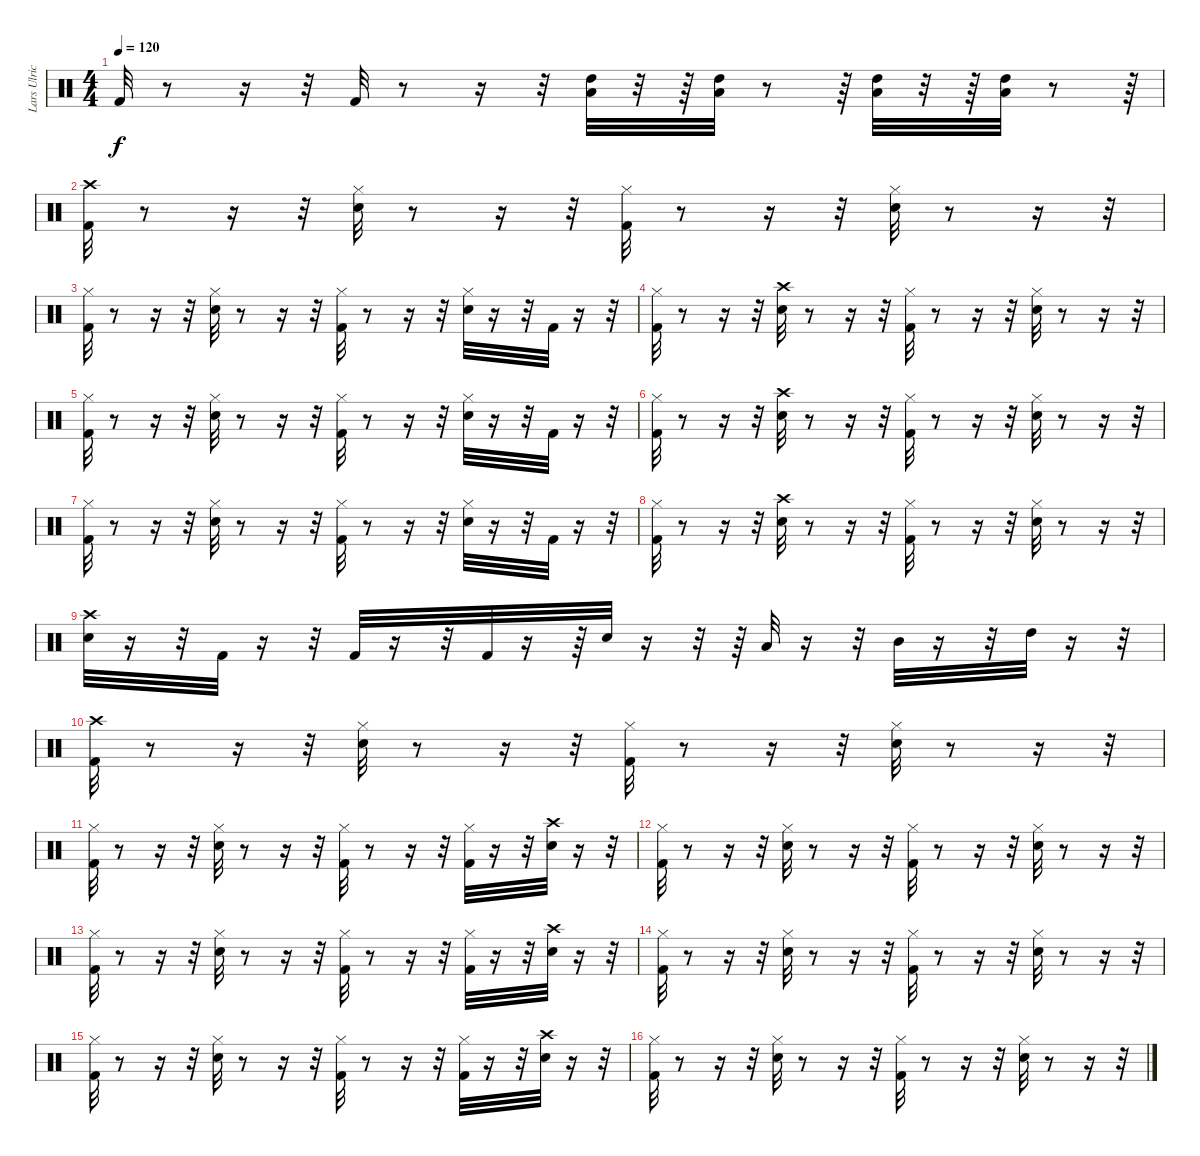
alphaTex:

\track ("Lars Ulrich" "Lars Ulric") {instrument percussion}
\staff {score}
\articulation defaults
\ts (4 4)
\tempo 120
\clef neutral
\ks c "Kick (hit) 2".32{dy f}
r.8 r.16 r.32 "Kick (hit) 2".32 r.8 r.16 r.32 ("High Tom (hit)" "Low Tom (hit)").32 r.32 r.64 ("High Tom (hit)" "Low Tom (hit)").32 r.8 r.64 ("Low Tom (hit)" "High Tom (hit)").32 r.32 r.64 ("Low Tom (hit)" "High Tom (hit)").32 r.8 r.64 |
("Kick (hit) 2" "Crash high (hit)").32 r.8 r.16 r.32 ("Hi-Hat (closed)" "Snare (hit) 2").32 r.8 r.16 r.32 ("Kick (hit) 2" "Hi-Hat (closed)").32 r.8 r.16 r.32 ("Snare (hit) 2" "Hi-Hat (closed)").32 r.8 r.16 r.32 |
("Kick (hit) 2" "Hi-Hat (closed)").32 r.8 r.16 r.32 ("Snare (hit) 2" "Hi-Hat (closed)").32 r.8 r.16 r.32 ("Kick (hit) 2" "Hi-Hat (closed)").32 r.8 r.16 r.32 ("Snare (hit) 2" "Hi-Hat (closed)").32 r.16 r.32 "Kick (hit) 2".32 r.16 r.32 |
("Kick (hit) 2" "Hi-Hat (closed)").32 r.8 r.16 r.32 ("Crash high (hit)" "Snare (hit) 2").32 r.8 r.16 r.32 ("Kick (hit) 2" "Hi-Hat (closed)").32 r.8 r.16 r.32 ("Snare (hit) 2" "Hi-Hat (closed)").32 r.8 r.16 r.32 |
("Kick (hit) 2" "Hi-Hat (closed)").32 r.8 r.16 r.32 ("Snare (hit) 2" "Hi-Hat (closed)").32 r.8 r.16 r.32 ("Kick (hit) 2" "Hi-Hat (closed)").32 r.8 r.16 r.32 ("Snare (hit) 2" "Hi-Hat (closed)").32 r.16 r.32 "Kick (hit) 2".32 r.16 r.32 |
("Kick (hit) 2" "Hi-Hat (closed)").32 r.8 r.16 r.32 ("Snare (hit) 2" "Crash high (hit)").32 r.8 r.16 r.32 ("Kick (hit) 2" "Hi-Hat (closed)").32 r.8 r.16 r.32 ("Snare (hit) 2" "Hi-Hat (closed)").32 r.8 r.16 r.32 |
("Kick (hit) 2" "Hi-Hat (closed)").32 r.8 r.16 r.32 ("Snare (hit) 2" "Hi-Hat (closed)").32 r.8 r.16 r.32 ("Kick (hit) 2" "Hi-Hat (closed)").32 r.8 r.16 r.32 ("Snare (hit) 2" "Hi-Hat (closed)").32 r.16 r.32 "Kick (hit) 2".32 r.16 r.32 |
("Kick (hit) 2" "Hi-Hat (closed)").32 r.8 r.16 r.32 ("Snare (hit) 2" "Crash high (hit)").32 r.8 r.16 r.32 ("Kick (hit) 2" "Hi-Hat (closed)").32 r.8 r.16 r.32 ("Snare (hit) 2" "Hi-Hat (closed)").32 r.8 r.16 r.32 |
("Snare (hit) 2" "Crash high (hit)").32 r.16 r.32 "Kick (hit) 2".32 r.16 r.32 "Kick (hit) 2".32 r.16 r.32 "Kick (hit) 2".32 r.16 r.64 "Snare (hit) 2".32 r.16 r.32 r.64 "Low Tom (hit)".32 r.16 r.32 "Mid Tom (hit)".32 r.16 r.32 "High Tom (hit)".32 r.16 r.32 |
("Crash high (hit)" "Kick (hit) 2").32 r.8 r.16 r.32 ("Hi-Hat (closed)" "Snare (hit) 2").32 r.8 r.16 r.32 ("Hi-Hat (closed)" "Kick (hit) 2").32 r.8 r.16 r.32 ("Hi-Hat (closed)" "Snare (hit) 2").32 r.8 r.16 r.32 |
("Kick (hit) 2" "Hi-Hat (closed)").32 r.8 r.16 r.32 ("Snare (hit) 2" "Hi-Hat (closed)").32 r.8 r.16 r.32 ("Kick (hit) 2" "Hi-Hat (closed)").32 r.8 r.16 r.32 ("Kick (hit) 2" "Hi-Hat (closed)").32 r.16 r.32 ("Snare (hit) 2" "Crash high (hit)").32 r.16 r.32 |
("Hi-Hat (closed)" "Kick (hit) 2").32 r.8 r.16 r.32 ("Hi-Hat (closed)" "Snare (hit) 2").32 r.8 r.16 r.32 ("Hi-Hat (closed)" "Kick (hit) 2").32 r.8 r.16 r.32 ("Hi-Hat (closed)" "Snare (hit) 2").32 r.8 r.16 r.32 |
("Kick (hit) 2" "Hi-Hat (closed)").32 r.8 r.16 r.32 ("Snare (hit) 2" "Hi-Hat (closed)").32 r.8 r.16 r.32 ("Kick (hit) 2" "Hi-Hat (closed)").32 r.8 r.16 r.32 ("Kick (hit) 2" "Hi-Hat (closed)").32 r.16 r.32 ("Snare (hit) 2" "Crash high (hit)").32 r.16 r.32 |
("Hi-Hat (closed)" "Kick (hit) 2").32 r.8 r.16 r.32 ("Hi-Hat (closed)" "Snare (hit) 2").32 r.8 r.16 r.32 ("Hi-Hat (closed)" "Kick (hit) 2").32 r.8 r.16 r.32 ("Hi-Hat (closed)" "Snare (hit) 2").32 r.8 r.16 r.32 |
("Kick (hit) 2" "Hi-Hat (closed)").32 r.8 r.16 r.32 ("Snare (hit) 2" "Hi-Hat (closed)").32 r.8 r.16 r.32 ("Kick (hit) 2" "Hi-Hat (closed)").32 r.8 r.16 r.32 ("Kick (hit) 2" "Hi-Hat (closed)").32 r.16 r.32 ("Snare (hit) 2" "Crash high (hit)").32 r.16 r.32 |
("Hi-Hat (closed)" "Kick (hit) 2").32 r.8 r.16 r.32 ("Hi-Hat (closed)" "Snare (hit) 2").32 r.8 r.16 r.32 ("Hi-Hat (closed)" "Kick (hit) 2").32 r.8 r.16 r.32 ("Hi-Hat (closed)" "Snare (hit) 2").32 r.8 r.16 r.32
